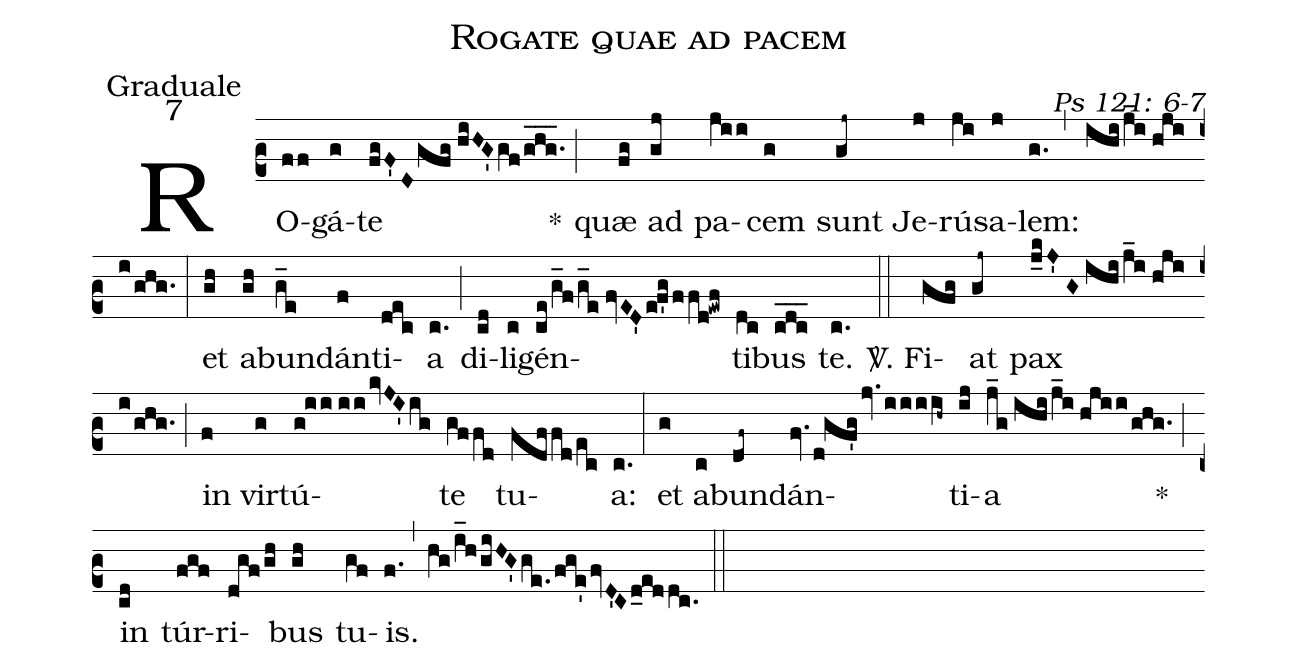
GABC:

name: Rogate quae ad pacem;
office-part: Graduale;
mode: 7;
commentary: Ps 121: 6-7;
%%
(c2) RO(ff)gá(g)te(fgF'Dgfg//hiHG'gf/ghg.___) *(;)
quæ(fg) ad(gj) pa(jii)cem(g) sunt(gj~) Je(j)rú(ji)sa(j)lem:(g.) (,) (ihij_i//hjii/ghg.) (:)
et(gh) ab(gh)un(g_e)dán(f)ti(dec)a(c.) (;) di(cd)li(c)gén(ce/g_f/g_e//fvED'ef'gffd!ewf)ti(dc)bus(cdc___) te.(c.) (::)
<sp>V/</sp>. Fi(gfg)at(gj~) pax(j_kJ'//G//ihij_i//hjii/ghg.) (;) in(f) vir(g)tú(g!ii//iikvJI'ig)te(gffd) tu(fdffd/ec)a:(c.) (:)
et(g) ab(c)un(df~)dán(fv.d!gf'gjv.iiiih~)ti(ij)a(j_g//ihi/!j_i//hji/!i/ghg.) *(;) in(cd) túr(fgf)ri(dgf/gh)bus(gh) tu(gf)is.(f.) (,) (hg/i_hgiHG'ge./fge'fvD'Cd_eddc.) (::)
